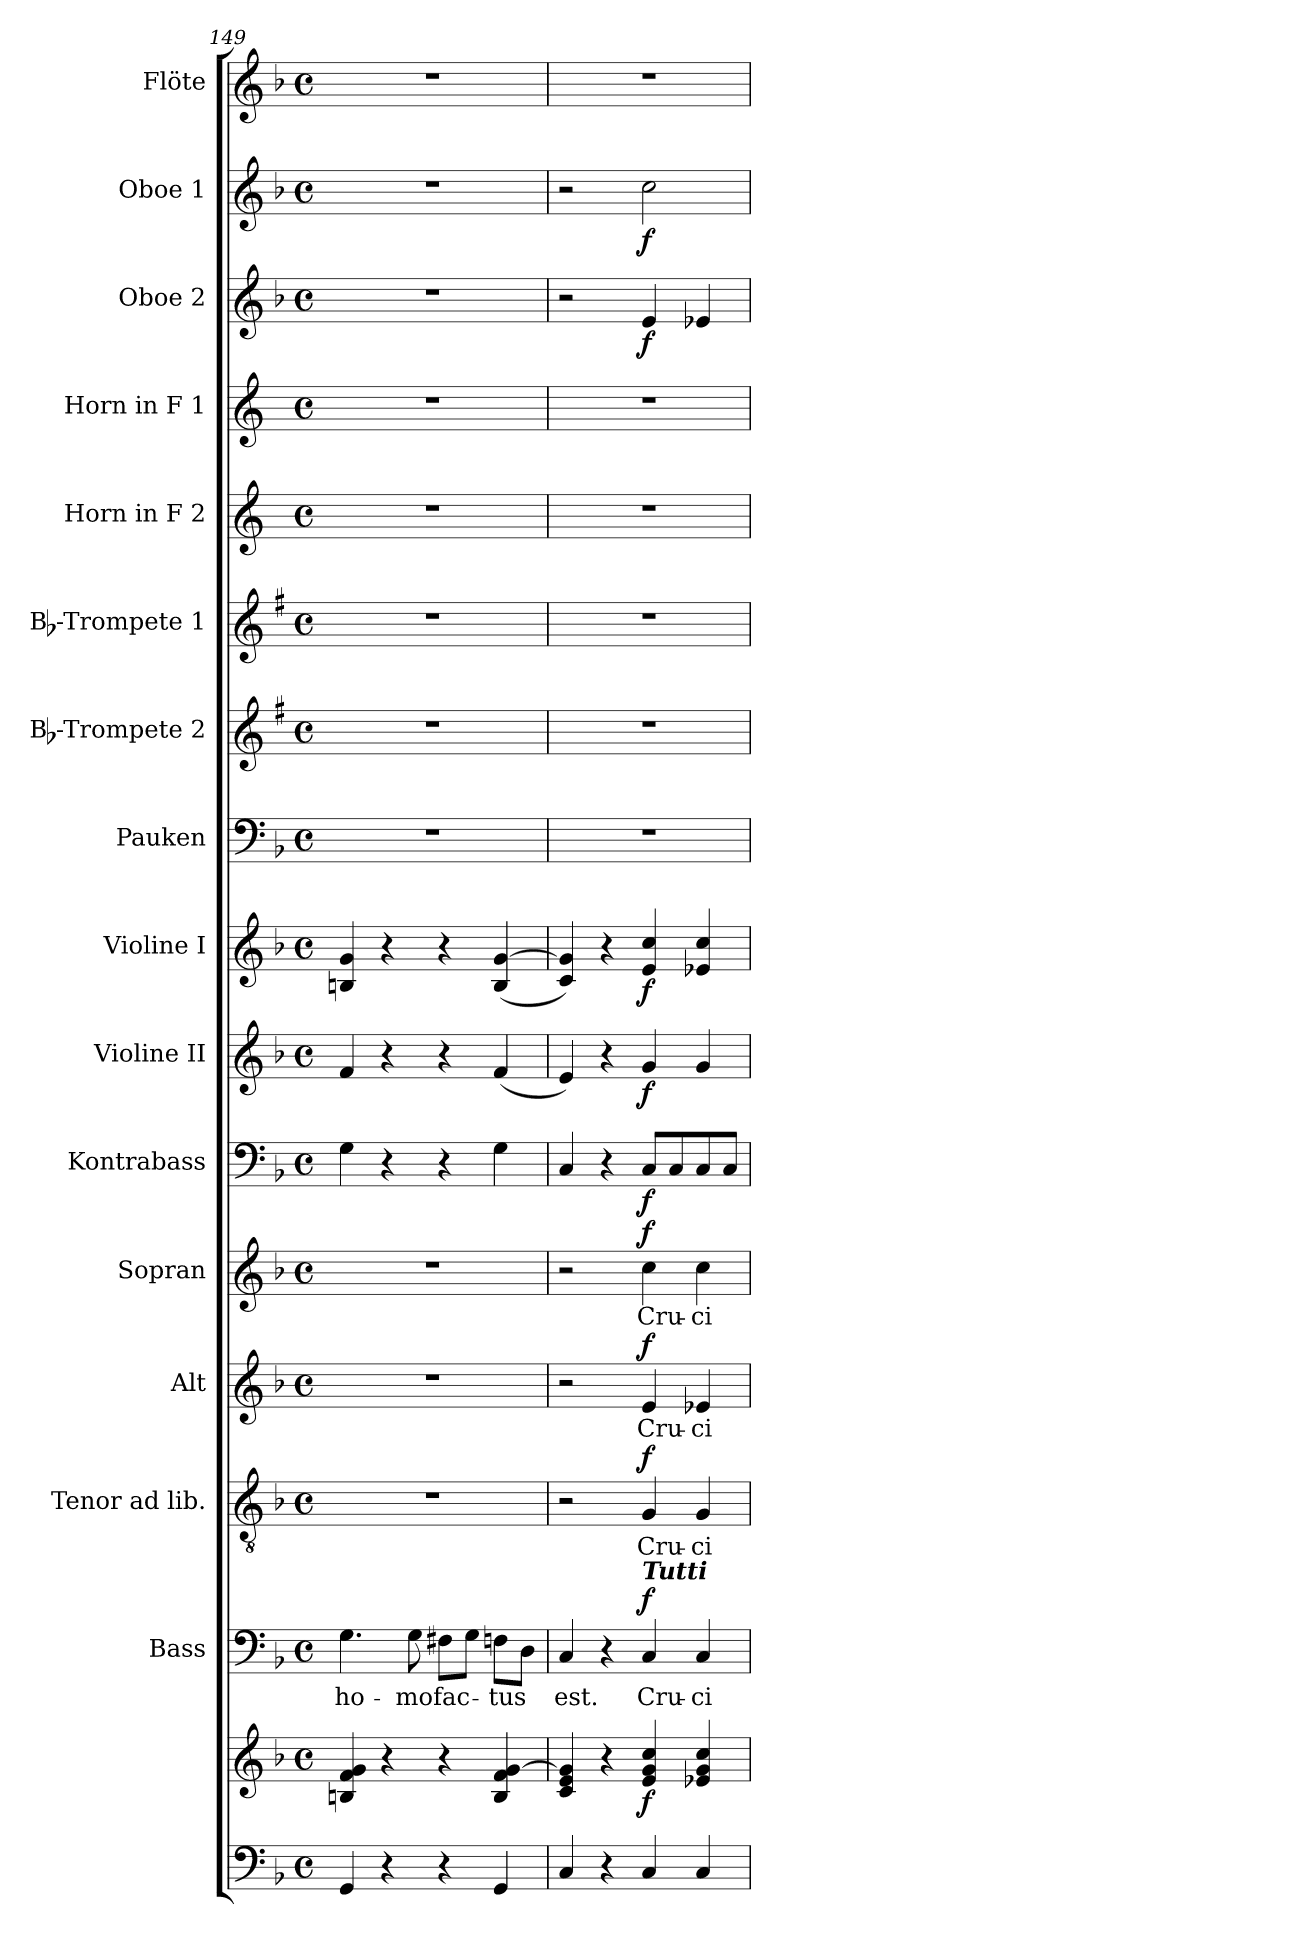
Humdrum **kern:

**kern	**kern	**dynam	**kern	**text	**dynam	**kern	**text	**dynam	**kern	**text	**dynam	**kern	**text	**dynam	**kern	**dynam	**kern	**dynam	**kern	**dynam	**kern	**kern	**kern	**kern	**kern	**kern	**dynam	**kern	**dynam	**kern
*part16	*part16	*part16	*part15	*part15	*part15	*part14	*part14	*part14	*part13	*part13	*part13	*part12	*part12	*part12	*part11	*part11	*part10	*part10	*part9	*part9	*part8	*part7	*part6	*part5	*part4	*part3	*part3	*part2	*part2	*part1
*staff17	*staff16	*staff16/17	*staff15	*staff15	*staff15	*staff14	*staff14	*staff14	*staff13	*staff13	*staff13	*staff12	*staff12	*staff12	*staff11	*staff11	*staff10	*staff10	*staff9	*staff9	*staff8	*staff7	*staff6	*staff5	*staff4	*staff3	*staff3	*staff2	*staff2	*staff1
*	*	*	*I"Bass	*	*	*I"Tenor ad lib.	*	*	*I"Alt	*	*	*I"Sopran	*	*	*I"Kontrabass	*	*I"Violine II	*	*I"Violine I	*	*I"Pauken	*I"Bb-Trompete 2	*I"Bb-Trompete 1	*I"Horn in F 2	*I"Horn in F 1	*I"Oboe 2	*	*I"Oboe 1	*	*I"Flöte
*	*	*	*I'B.	*	*	*I'T.	*	*	*I'A.	*	*	*I'S.	*	*	*I'Kb.	*	*I'Vl. II	*	*I'Vl. I	*	*I'Pk.	*I'Bb Trp. 2	*I'Bb Trp. 1	*	*	*I'Ob. 2	*	*I'Ob. 1	*	*I'Fl.
*clefF4	*clefG2	*	*clefF4	*	*	*clefGv2	*	*	*clefG2	*	*	*clefG2	*	*	*clefF4	*	*clefG2	*	*clefG2	*	*clefF4	*clefG2	*clefG2	*clefG2	*clefG2	*clefG2	*	*clefG2	*	*clefG2
*	*	*	*	*	*	*	*	*	*	*	*	*	*	*	*ITrd7c12	*	*	*	*	*	*	*ITrd1c2	*ITrd1c2	*ITrd4c7	*ITrd4c7	*	*	*	*	*
*k[b-]	*k[b-]	*	*k[b-]	*	*	*k[b-]	*	*	*k[b-]	*	*	*k[b-]	*	*	*k[b-]	*	*k[b-]	*	*k[b-]	*	*k[b-]	*k[b-]	*k[b-]	*k[b-]	*k[b-]	*k[b-]	*	*k[b-]	*	*k[b-]
*F:	*F:	*	*F:	*	*	*F:	*	*	*F:	*	*	*F:	*	*	*F:	*	*F:	*	*F:	*	*F:	*F:	*F:	*F:	*F:	*F:	*	*F:	*	*F:
*M4/4	*M4/4	*	*M4/4	*	*	*M4/4	*	*	*M4/4	*	*	*M4/4	*	*	*M4/4	*	*M4/4	*	*M4/4	*	*M4/4	*M4/4	*M4/4	*M4/4	*M4/4	*M4/4	*	*M4/4	*	*M4/4
*met(c)	*met(c)	*	*met(c)	*	*	*met(c)	*	*	*met(c)	*	*	*met(c)	*	*	*met(c)	*	*met(c)	*	*met(c)	*	*met(c)	*met(c)	*met(c)	*met(c)	*met(c)	*met(c)	*	*met(c)	*	*met(c)
=149	=149	=149	=149	=149	=149	=149	=149	=149	=149	=149	=149	=149	=149	=149	=149	=149	=149	=149	=149	=149	=149	=149	=149	=149	=149	=149	=149	=149	=149	=149
!	!	!	!	!LO:LY:b	!	!	!	!	!	!	!	!	!	!	!	!	!	!	!	!	!	!	!	!	!	!	!	!	!	!
4GG/	4Bn/ 4f/ 4g/	.	4.G\	ho-	.	1r	.	.	1r	.	.	1r	.	.	4GG\	.	4f/	.	4Bn/ 4g/	.	1r	1r	1r	1r	1r	1r	.	1r	.	1r
4r	4r	.	.	.	.	.	.	.	.	.	.	.	.	.	4r	.	4r	.	4r	.	.	.	.	.	.	.	.	.	.	.
!	!	!	!	!LO:LY:b	!	!	!	!	!	!	!	!	!	!	!	!	!	!	!	!	!	!	!	!	!	!	!	!	!	!
.	.	.	8G\	-mo	.	.	.	.	.	.	.	.	.	.	.	.	.	.	.	.	.	.	.	.	.	.	.	.	.	.
!	!	!	!	!LO:LY:b	!	!	!	!	!	!	!	!	!	!	!	!	!	!	!	!	!	!	!	!	!	!	!	!	!	!
4r	4r	.	8F#X\L	fac-	.	.	.	.	.	.	.	.	.	.	4r	.	4r	.	4r	.	.	.	.	.	.	.	.	.	.	.
.	.	.	8G\J	.	.	.	.	.	.	.	.	.	.	.	.	.	.	.	.	.	.	.	.	.	.	.	.	.	.	.
!	!	!	!	!LO:LY:b	!	!	!	!	!	!	!	!	!	!	!	!	!	!	!	!	!	!	!	!	!	!	!	!	!	!
4GG/	4B/ 4f/ [>4g/	.	8Fn\L	-tus	.	.	.	.	.	.	.	.	.	.	4GG\	.	(<4f/	.	(<4B/ [>4g/	.	.	.	.	.	.	.	.	.	.	.
.	.	.	8D\J	.	.	.	.	.	.	.	.	.	.	.	.	.	.	.	.	.	.	.	.	.	.	.	.	.	.	.
!!LO:PB:g=z
=150	=150	=150	=150	=150	=150	=150	=150	=150	=150	=150	=150	=150	=150	=150	=150	=150	=150	=150	=150	=150	=150	=150	=150	=150	=150	=150	=150	=150	=150	=150
!	!	!	!	!LO:LY:b	!	!	!	!	!	!	!	!	!	!	!	!	!	!	!	!	!	!	!	!	!	!	!	!	!	!
4C/	4c/ 4e/ 4g/]	.	4C/	est.	.	2r	.	.	2r	.	.	2r	.	.	4CC/	.	4e/)	.	4c/ 4g/])	.	1r	1r	1r	1r	1r	2r	.	2r	.	1r
4r	4r	.	4r	.	.	.	.	.	.	.	.	.	.	.	4r	.	4r	.	4r	.	.	.	.	.	.	.	.	.	.	.
!	!	!	!LO:TX:a:Bi:t=Tutti	!	!	!	!	!	!	!	!	!	!	!	!	!	!	!	!	!	!	!	!	!	!	!	!	!	!	!
!	!	!LO:DY:b	!	!LO:LY:b	!LO:DY:a	!	!LO:LY:b	!LO:DY:a	!	!LO:LY:b	!LO:DY:a	!	!LO:LY:b	!LO:DY:a	!	!LO:DY:b	!	!LO:DY:b	!	!LO:DY:b	!	!	!	!	!	!	!LO:DY:b	!	!LO:DY:b	!
4C/	4e/ 4g/ 4cc/	f	4C/	Cru-	f	4G/	Cru-	f	4e/	Cru-	f	4cc\	Cru-	f	8CC/L	f	4g/	f	4e/ 4cc/	f	.	.	.	.	.	4e/	f	2cc\	f	.
.	.	.	.	.	.	.	.	.	.	.	.	.	.	.	8CC/	.	.	.	.	.	.	.	.	.	.	.	.	.	.	.
!	!	!	!	!LO:LY:b	!	!	!LO:LY:b	!	!	!LO:LY:b	!	!	!LO:LY:b	!	!	!	!	!	!	!	!	!	!	!	!	!	!	!	!	!
4C/	4e-X/ 4g/ 4cc/	.	4C/	-ci-	.	4G/	-ci-	.	4e-X/	-ci-	.	4cc\	-ci-	.	8CC/	.	4g/	.	4e-X/ 4cc/	.	.	.	.	.	.	4e-X/	.	.	.	.
.	.	.	.	.	.	.	.	.	.	.	.	.	.	.	8CC/J	.	.	.	.	.	.	.	.	.	.	.	.	.	.	.
=	=	=	=	=	=	=	=	=	=	=	=	=	=	=	=	=	=	=	=	=	=	=	=	=	=	=	=	=	=	=
*-	*-	*-	*-	*-	*-	*-	*-	*-	*-	*-	*-	*-	*-	*-	*-	*-	*-	*-	*-	*-	*-	*-	*-	*-	*-	*-	*-	*-	*-	*-
